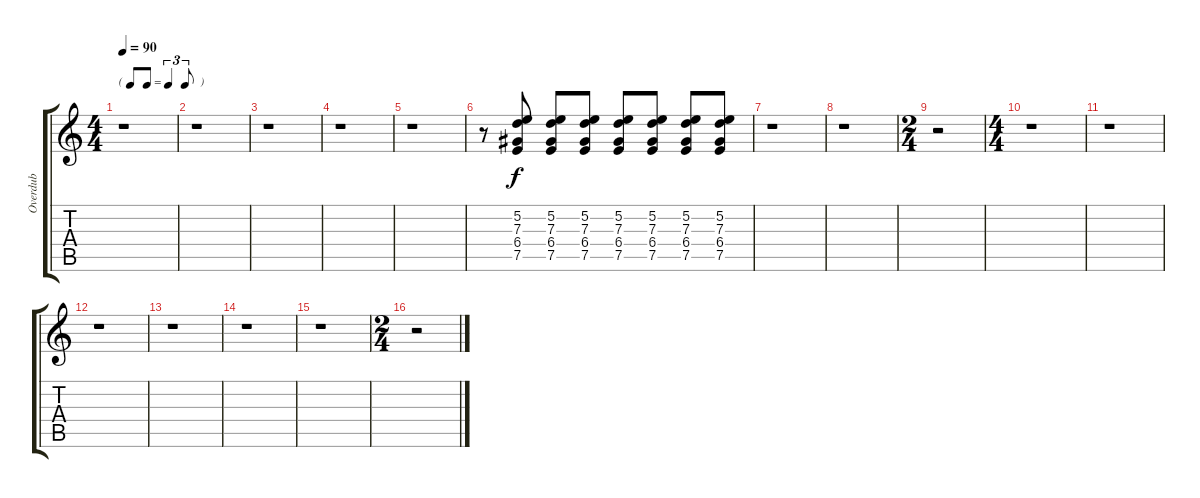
\track ("Overdub" "Overdub") {instrument overdrivenguitar}
\staff {score tabs}
\tuning (E4 B3 G3 D3 A2 E2) {hide}
\ts (4 4)
\tf triplet8th
\tempo 90
\clef g2
\ks c
r.1{dy f instrument overdrivenguitar} |
r.1 |
r.1 |
r.1 |
r.1 |
r.8 (5.2 7.3 6.4 7.5).8 (5.2 7.3 6.4 7.5).8 (5.2 7.3 6.4 7.5).8 (5.2 7.3 6.4 7.5).8 (5.2 7.3 6.4 7.5).8 (5.2 7.3 6.4 7.5).8 (5.2 7.3 6.4 7.5).8 |
r.1 |
r.1 |
\ts (2 4)
r.2 |
\ts (4 4)
r.1 |
r.1 |
r.1 |
r.1 |
r.1 |
r.1 |
\ts (2 4)
r.2
